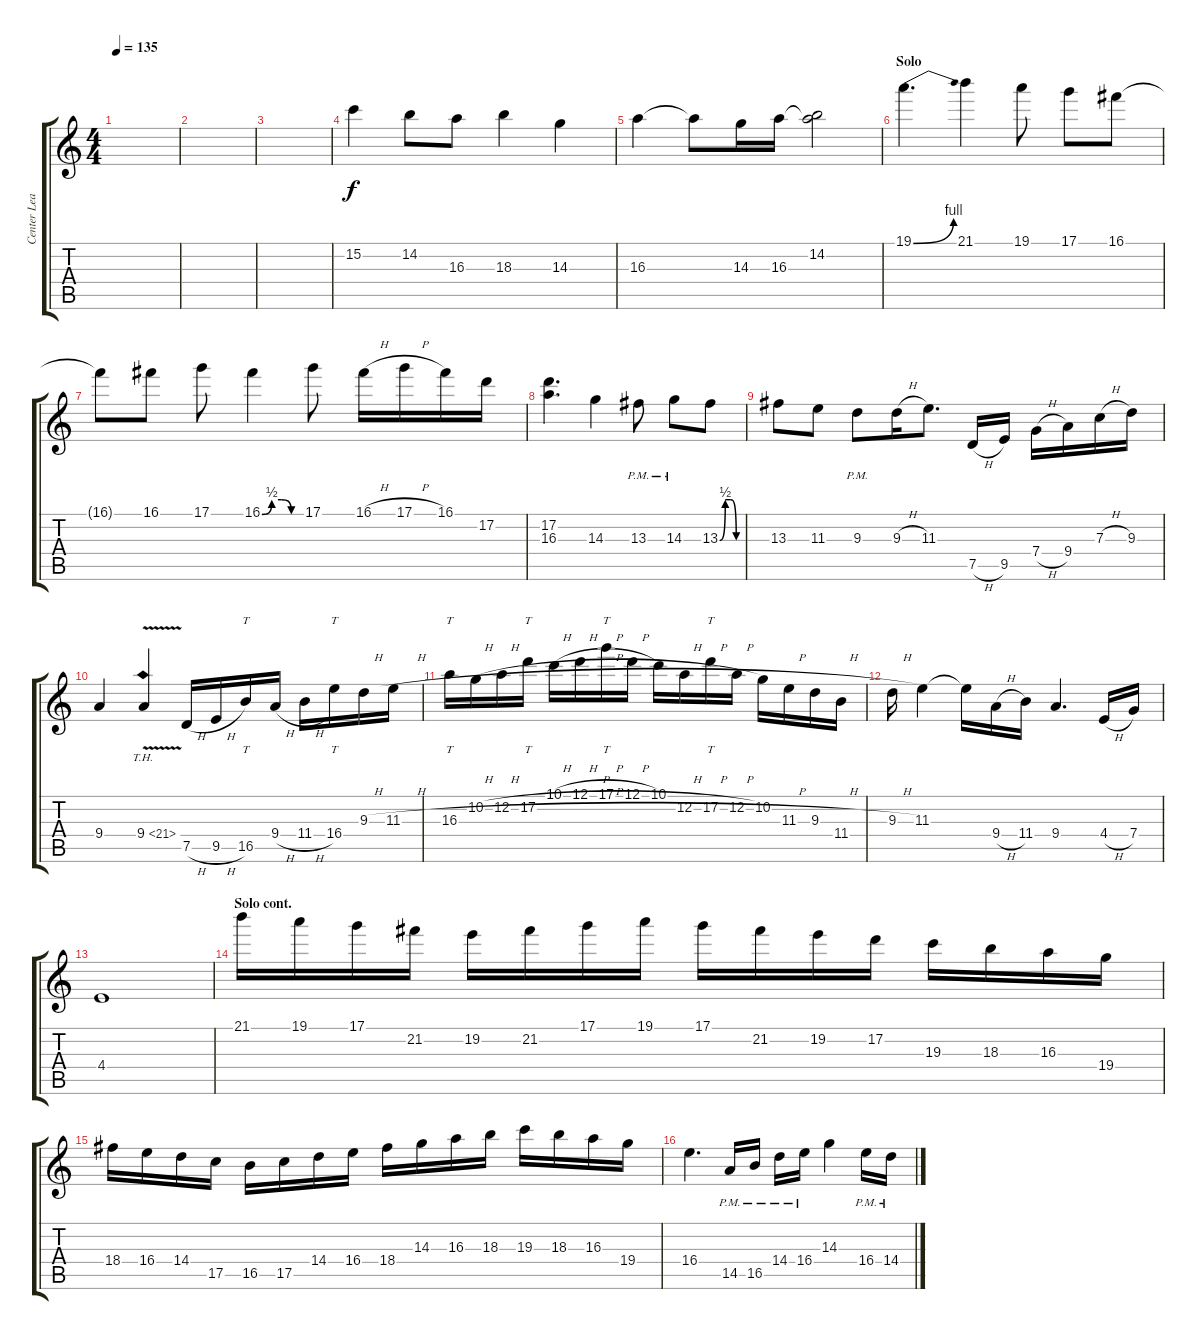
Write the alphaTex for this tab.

\track ("Center Lead 1" "Center Lea") {instrument distortionguitar}
\staff {score tabs}
\tuning (D4 A3 F3 C3 G2 C2) {hide}
\ts (4 4)
\tempo 135
\clef g2
\ks c
|
|
|
15.2.4 14.2.8 16.3.8 18.3.4 14.3.4 |
16.3.4 16.3{t}.8 14.3.16 16.3.16 (14.2 16.3{t}).2 |
\section ("" "Solo")
19.1{be (bend 0 0 60 4)}.4{d} 21.1.4 19.1.8 17.1.8 16.1.8 |
16.1{t}.8 16.1.8 17.1.8 16.1{be (custom 0 0 15 2 30 2 45 0 60 0)}.4 17.1.8 16.1{h}.16 17.1{h}.16 16.1.16 17.2.16 |
(17.2 16.3).4{d} 14.3.4 13.3{pm}.8 14.3{pm}.8 13.3{be (custom 0 0 15 2 30 2 45 0 60 0)}.8 |
13.3.8 11.3.8 9.3{pm}.8 9.3{h}.16 11.3.8{d} 7.5{h}.16 9.5.16 7.4{h}.16 9.4.16 7.3{h}.16 9.3.16 |
9.4.4 9.4{th 12 v}.4 7.5{h}.16 9.5{h}.16 16.5.16{tt} 9.4{h}.16 11.4{h}.16 16.4.16{tt} 9.3{h}.16 11.3{h}.16 |
16.3{h}.16{tt} 10.2{h}.16 12.2{h}.16 17.2{h}.16{tt} 10.1{h}.16 12.1{h}.16 17.1{h}.16{tt} 12.1{h}.16 10.1.16 12.2{h}.16 17.2{h}.16{tt} 12.2{h}.16 10.2.16 11.3{h}.16 9.3{h}.16 11.4.16 |
9.3{h}.16 11.3.4 11.3{t}.16 9.4{h}.16 11.4.16 9.4.4{d} 4.4{h}.16 7.4.16 |
4.4.1 |
\section ("" "Solo cont.")
21.1.16 19.1.16 17.1.16 21.2.16 19.2.16 21.2.16 17.1.16 19.1.16 17.1.16 21.2.16 19.2.16 17.2.16 19.3.16 18.3.16 16.3.16 19.4.16 |
18.4.16 16.4.16 14.4.16 17.5.16 16.5.16 17.5.16 14.4.16 16.4.16 18.4.16 14.3.16 16.3.16 18.3.16 19.3.16 18.3.16 16.3.16 19.4.16 |
16.4.4{d} 14.5{pm}.16 16.5{pm}.16 14.4{pm}.16 16.4{pm}.16 14.3.4 16.4{pm}.16 14.4{pm}.16
